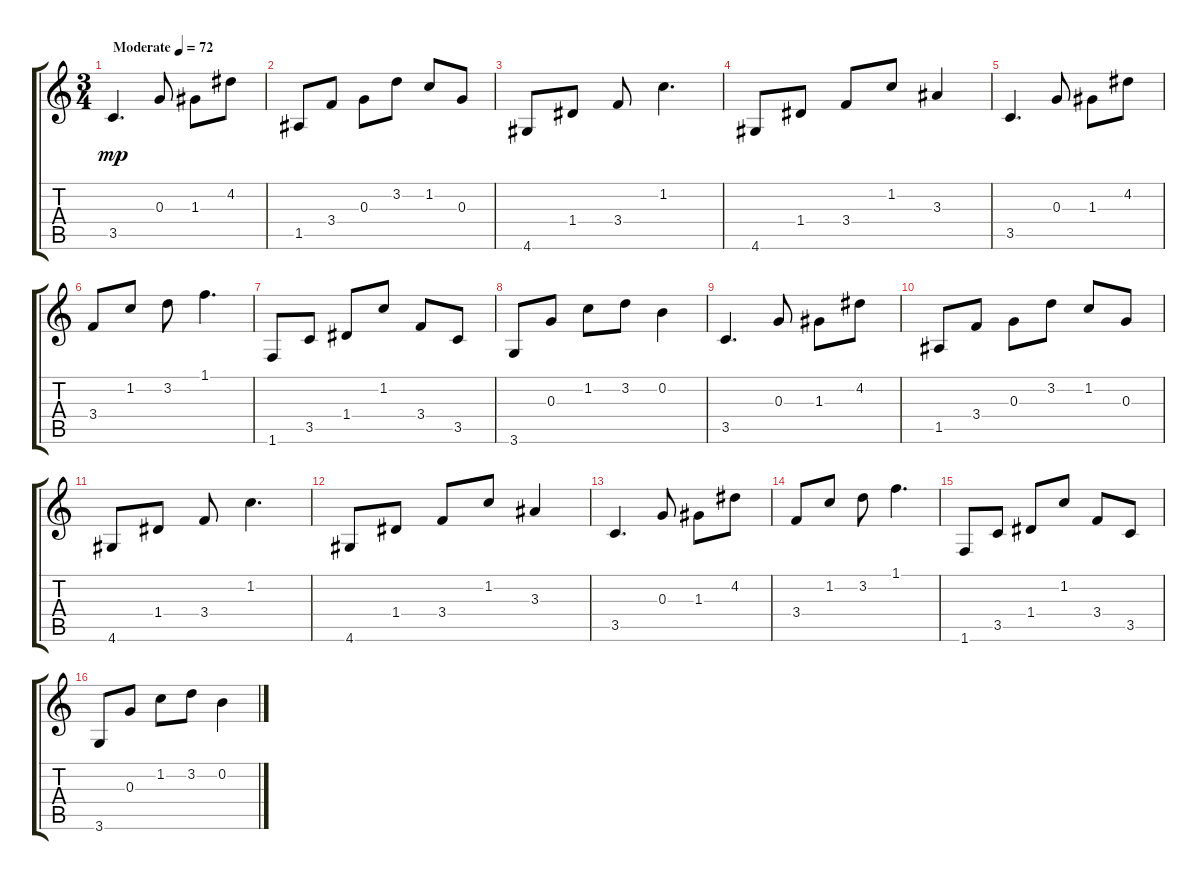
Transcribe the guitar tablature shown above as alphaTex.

\track "" {instrument acousticguitarnylon}
\staff {score tabs}
\tuning (E4 B3 G3 D3 A2 E2) {hide}
\ts (3 4)
\tempo (72 "Moderate")
\clef g2
\ks c
3.5.4{d dy mp instrument acousticguitarnylon} 0.3.8 1.3.8 4.2.8 |
1.5.8 3.4.8 0.3.8 3.2.8 1.2.8 0.3.8 |
4.6.8 1.4.8 3.4.8 1.2.4{d} |
4.6.8 1.4.8 3.4.8 1.2.8 3.3.4 |
3.5.4{d} 0.3.8 1.3.8 4.2.8 |
3.4.8 1.2.8 3.2.8 1.1.4{d} |
1.6.8 3.5.8 1.4.8 1.2.8 3.4.8 3.5.8 |
3.6.8 0.3.8 1.2.8 3.2.8 0.2.4 |
3.5.4{d} 0.3.8 1.3.8 4.2.8 |
1.5.8 3.4.8 0.3.8 3.2.8 1.2.8 0.3.8 |
4.6.8 1.4.8 3.4.8 1.2.4{d} |
4.6.8 1.4.8 3.4.8 1.2.8 3.3.4 |
3.5.4{d} 0.3.8 1.3.8 4.2.8 |
3.4.8 1.2.8 3.2.8 1.1.4{d} |
1.6.8 3.5.8 1.4.8 1.2.8 3.4.8 3.5.8 |
3.6.8 0.3.8 1.2.8 3.2.8 0.2.4
